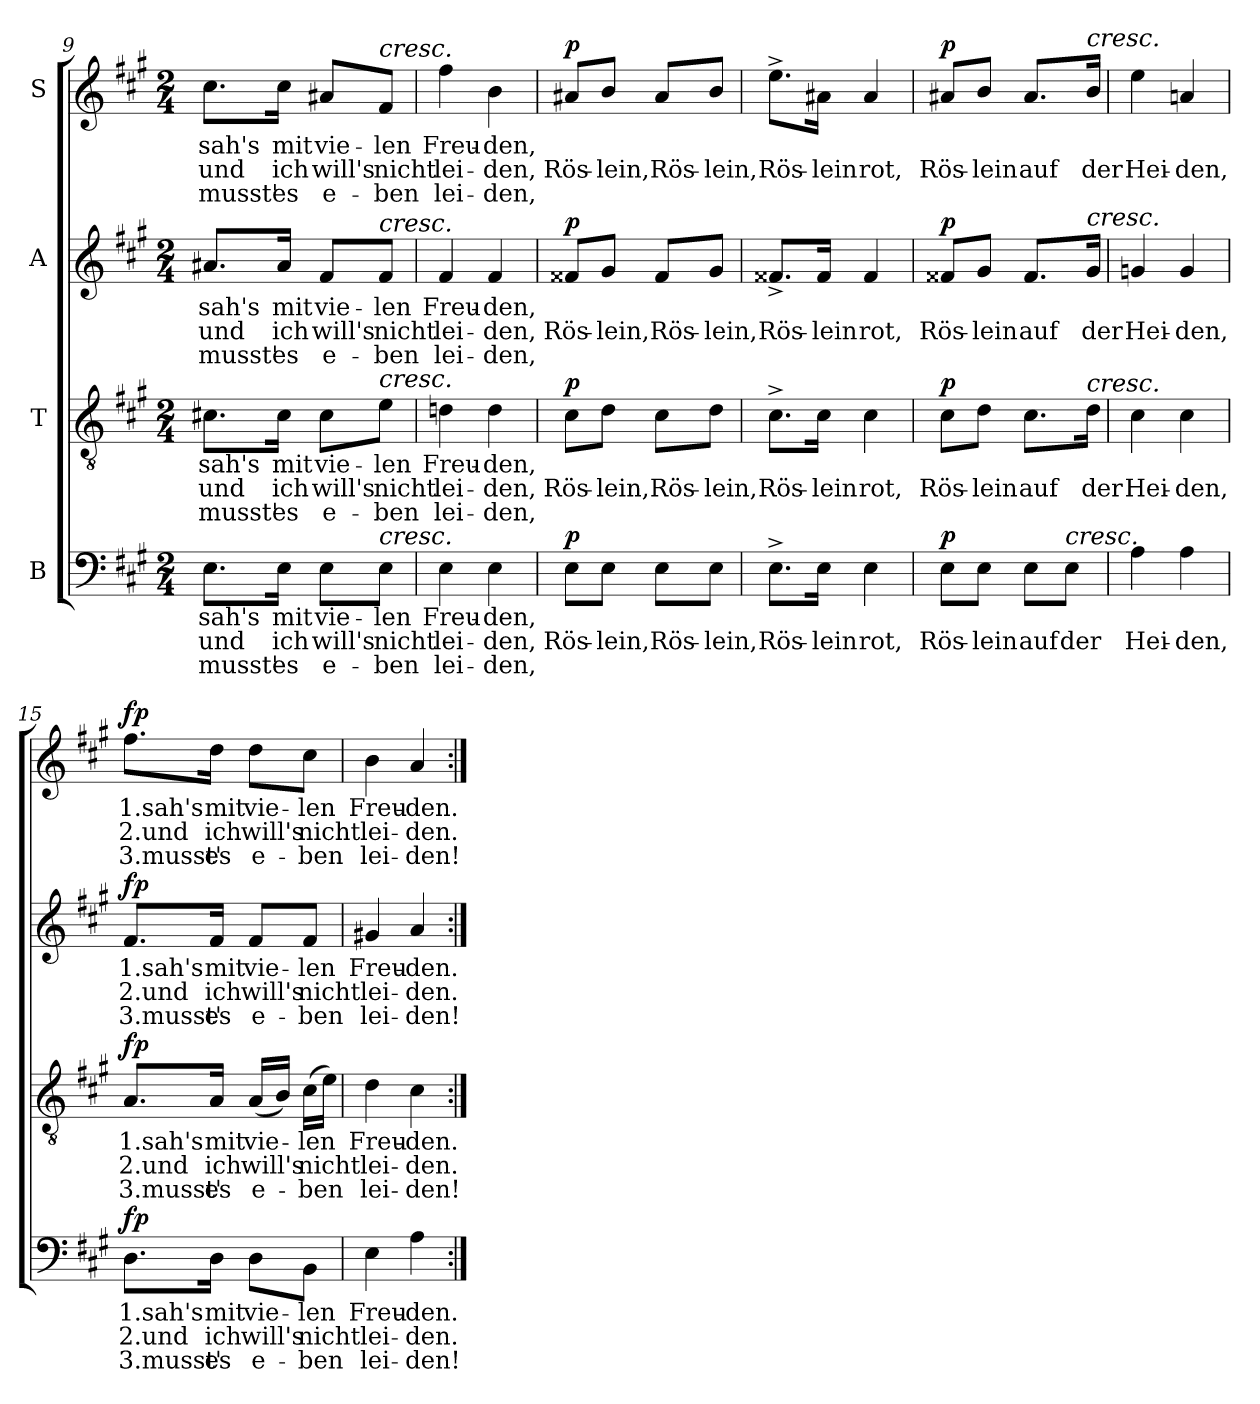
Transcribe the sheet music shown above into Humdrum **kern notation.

**kern	**text	**text	**text	**dynam	**kern	**text	**text	**text	**dynam	**kern	**text	**text	**text	**dynam	**kern	**text	**text	**text	**dynam
*part4	*part4	*part4	*part4	*part4	*part3	*part3	*part3	*part3	*part3	*part2	*part2	*part2	*part2	*part2	*part1	*part1	*part1	*part1	*part1
*staff4	*staff4	*staff4	*staff4	*staff4	*staff3	*staff3	*staff3	*staff3	*staff3	*staff2	*staff2	*staff2	*staff2	*staff2	*staff1	*staff1	*staff1	*staff1	*staff1
*I"B	*	*	*	*	*I"T	*	*	*	*	*I"A	*	*	*	*	*I"S	*	*	*	*
*clefF4	*	*	*	*	*clefGv2	*	*	*	*	*clefG2	*	*	*	*	*clefG2	*	*	*	*
*k[f#c#g#]	*	*	*	*	*k[f#c#g#]	*	*	*	*	*k[f#c#g#]	*	*	*	*	*k[f#c#g#]	*	*	*	*
*A:	*	*	*	*	*A:	*	*	*	*	*A:	*	*	*	*	*A:	*	*	*	*
*M2/4	*	*	*	*	*M2/4	*	*	*	*	*M2/4	*	*	*	*	*M2/4	*	*	*	*
=9	=9	=9	=9	=9	=9	=9	=9	=9	=9	=9	=9	=9	=9	=9	=9	=9	=9	=9	=9
!	!LO:LY:b	!LO:LY:b	!LO:LY:b	!	!	!LO:LY:b	!LO:LY:b	!LO:LY:b	!	!	!LO:LY:b	!LO:LY:b	!LO:LY:b	!	!	!LO:LY:b	!LO:LY:b	!LO:LY:b	!
8.E\L	sah's	und	musst'	.	8.c#X\L	sah's	und	musst'	.	8.a#X/L	sah's	und	musst'	.	8.cc#\L	sah's	und	musst'	.
!	!LO:LY:b	!LO:LY:b	!LO:LY:b	!	!	!LO:LY:b	!LO:LY:b	!LO:LY:b	!	!	!LO:LY:b	!LO:LY:b	!LO:LY:b	!	!	!LO:LY:b	!LO:LY:b	!LO:LY:b	!
16E\Jk	mit	ich	es	.	16c#\Jk	mit	ich	es	.	16a#/Jk	mit	ich	es	.	16cc#\Jk	mit	ich	es	.
!	!LO:LY:b	!LO:LY:b	!LO:LY:b	!	!	!LO:LY:b	!LO:LY:b	!LO:LY:b	!	!	!LO:LY:b	!LO:LY:b	!LO:LY:b	!	!	!LO:LY:b	!LO:LY:b	!LO:LY:b	!
8E\L	vie-	will's	e-	.	8c#\L	vie-	will's	e-	.	8f#/L	vie-	will's	e-	.	8a#X/L	vie-	will's	e-	.
!	!	!	!	!	!	!	!	!	!	!	!	!	!	!	!LO:TX:a:i:t=cresc.	!	!	!	!
!	!	!	!	!	!	!	!	!	!	!LO:TX:a:i:t=cresc.	!	!	!	!	!	!	!	!	!
!	!	!	!	!	!LO:TX:a:i:t=cresc.	!	!	!	!	!	!	!	!	!	!	!	!	!	!
!LO:TX:a:i:t=cresc.	!	!	!	!	!	!	!	!	!	!	!	!	!	!	!	!	!	!	!
!	!LO:LY:b	!LO:LY:b	!LO:LY:b	!	!	!LO:LY:b	!LO:LY:b	!LO:LY:b	!	!	!LO:LY:b	!LO:LY:b	!LO:LY:b	!	!	!LO:LY:b	!LO:LY:b	!LO:LY:b	!
8E\J	-len	nicht	-ben	.	8e\J	-len	nicht	-ben	.	8f#/J	-len	nicht	-ben	.	8f#/J	-len	nicht	-ben	.
=10	=10	=10	=10	=10	=10	=10	=10	=10	=10	=10	=10	=10	=10	=10	=10	=10	=10	=10	=10
!	!LO:LY:b	!LO:LY:b	!LO:LY:b	!	!	!LO:LY:b	!LO:LY:b	!LO:LY:b	!	!	!LO:LY:b	!LO:LY:b	!LO:LY:b	!	!	!LO:LY:b	!LO:LY:b	!LO:LY:b	!
4E\	Freu-	lei-	lei-	.	4dn\	Freu-	lei-	lei-	.	4f#/	Freu-	lei-	lei-	.	4ff#\	Freu-	lei-	lei-	.
!	!LO:LY:b	!LO:LY:b	!LO:LY:b	!	!	!LO:LY:b	!LO:LY:b	!LO:LY:b	!	!	!LO:LY:b	!LO:LY:b	!LO:LY:b	!	!	!LO:LY:b	!LO:LY:b	!LO:LY:b	!
4E\	-den,	-den,	-den,	.	4d\	-den,	-den,	-den,	.	4f#/	-den,	-den,	-den,	.	4b\	-den,	-den,	-den,	.
!!LO:PB:g=z
=11	=11	=11	=11	=11	=11	=11	=11	=11	=11	=11	=11	=11	=11	=11	=11	=11	=11	=11	=11
!	!	!LO:LY:b	!	!LO:DY:b	!	!	!LO:LY:b	!	!LO:DY:b	!	!	!LO:LY:b	!	!LO:DY:b	!	!	!LO:LY:b	!	!LO:DY:b
8E\L	.	Rös-	.	p	8c#\L	.	Rös-	.	p	8f##X/L	.	Rös-	.	p	8a#X/L	.	Rös-	.	p
!	!	!LO:LY:b	!	!	!	!	!LO:LY:b	!	!	!	!	!LO:LY:b	!	!	!	!	!LO:LY:b	!	!
8E\J	.	-lein,	.	.	8d\J	.	-lein,	.	.	8g#/J	.	-lein,	.	.	8b/J	.	-lein,	.	.
!	!	!LO:LY:b	!	!	!	!	!LO:LY:b	!	!	!	!	!LO:LY:b	!	!	!	!	!LO:LY:b	!	!
8E\L	.	Rös-	.	.	8c#\L	.	Rös-	.	.	8f##/L	.	Rös-	.	.	8a#/L	.	Rös-	.	.
!	!	!LO:LY:b	!	!	!	!	!LO:LY:b	!	!	!	!	!LO:LY:b	!	!	!	!	!LO:LY:b	!	!
8E\J	.	-lein,	.	.	8d\J	.	-lein,	.	.	8g#/J	.	-lein,	.	.	8b/J	.	-lein,	.	.
=12	=12	=12	=12	=12	=12	=12	=12	=12	=12	=12	=12	=12	=12	=12	=12	=12	=12	=12	=12
!	!	!LO:LY:b	!	!	!	!	!LO:LY:b	!	!	!	!	!LO:LY:b	!	!	!	!	!LO:LY:b	!	!
8.E^\L	.	Rös-	.	.	8.c#^\L	.	Rös-	.	.	8.f##X^/L	.	Rös-	.	.	8.ee^\L	.	Rös-	.	.
!	!	!LO:LY:b	!	!	!	!	!LO:LY:b	!	!	!	!	!LO:LY:b	!	!	!	!	!LO:LY:b	!	!
16E\Jk	.	-lein	.	.	16c#\Jk	.	-lein	.	.	16f##/Jk	.	-lein	.	.	16a#X\Jk	.	-lein	.	.
!	!	!LO:LY:b	!	!	!	!	!LO:LY:b	!	!	!	!	!LO:LY:b	!	!	!	!	!LO:LY:b	!	!
4E\	.	rot,	.	.	4c#\	.	rot,	.	.	4f##/	.	rot,	.	.	4a#/	.	rot,	.	.
=13	=13	=13	=13	=13	=13	=13	=13	=13	=13	=13	=13	=13	=13	=13	=13	=13	=13	=13	=13
!	!	!LO:LY:b	!	!LO:DY:b	!	!	!LO:LY:b	!	!LO:DY:b	!	!	!LO:LY:b	!	!LO:DY:b	!	!	!LO:LY:b	!	!LO:DY:b
8E\L	.	Rös-	.	p	8c#\L	.	Rös-	.	p	8f##X/L	.	Rös-	.	p	8a#X/L	.	Rös-	.	p
!	!	!LO:LY:b	!	!	!	!	!LO:LY:b	!	!	!	!	!LO:LY:b	!	!	!	!	!LO:LY:b	!	!
8E\J	.	-lein	.	.	8d\J	.	-lein	.	.	8g#/J	.	-lein	.	.	8b/J	.	-lein	.	.
!	!	!LO:LY:b	!	!	!	!	!LO:LY:b	!	!	!	!	!LO:LY:b	!	!	!	!	!LO:LY:b	!	!
8E\L	.	auf	.	.	8.c#\L	.	auf	.	.	8.f##/L	.	auf	.	.	8.a#/L	.	auf	.	.
!LO:TX:a:i:t=cresc.	!	!	!	!	!	!	!	!	!	!	!	!	!	!	!	!	!	!	!
!	!	!LO:LY:b	!	!	!	!	!	!	!	!	!	!	!	!	!	!	!	!	!
8E\J	.	der	.	.	.	.	.	.	.	.	.	.	.	.	.	.	.	.	.
!	!	!	!	!	!	!	!	!	!	!	!	!	!	!	!LO:TX:a:i:t=cresc.	!	!	!	!
!	!	!	!	!	!	!	!	!	!	!LO:TX:a:i:t=cresc.	!	!	!	!	!	!	!	!	!
!	!	!	!	!	!LO:TX:a:i:t=cresc.	!	!	!	!	!	!	!	!	!	!	!	!	!	!
!	!	!	!	!	!	!	!LO:LY:b	!	!	!	!	!LO:LY:b	!	!	!	!	!LO:LY:b	!	!
.	.	.	.	.	16d\Jk	.	der	.	.	16g#/Jk	.	der	.	.	16b/Jk	.	der	.	.
=14	=14	=14	=14	=14	=14	=14	=14	=14	=14	=14	=14	=14	=14	=14	=14	=14	=14	=14	=14
!	!	!LO:LY:b	!	!	!	!	!LO:LY:b	!	!	!	!	!LO:LY:b	!	!	!	!	!LO:LY:b	!	!
4A\	.	Hei-	.	.	4c#\	.	Hei-	.	.	4gn/	.	Hei-	.	.	4ee\	.	Hei-	.	.
!	!	!LO:LY:b	!	!	!	!	!LO:LY:b	!	!	!	!	!LO:LY:b	!	!	!	!	!LO:LY:b	!	!
4A\	.	-den,	.	.	4c#\	.	-den,	.	.	4g/	.	-den,	.	.	4an/	.	-den,	.	.
=15	=15	=15	=15	=15	=15	=15	=15	=15	=15	=15	=15	=15	=15	=15	=15	=15	=15	=15	=15
!	!LO:LY:b	!LO:LY:b	!LO:LY:b	!LO:DY:b	!	!LO:LY:b	!LO:LY:b	!LO:LY:b	!LO:DY:b	!	!LO:LY:b	!LO:LY:b	!LO:LY:b	!LO:DY:b	!	!LO:LY:b	!LO:LY:b	!LO:LY:b	!LO:DY:b
8.D\L	1.sah's	2.und	3.musst'	fp	8.A/L	1.sah's	2.und	3.musst'	fp	8.f#/L	1.sah's	2.und	3.musst'	fp	8.ff#\L	1.sah's	2.und	3.musst'	fp
!	!LO:LY:b	!LO:LY:b	!LO:LY:b	!	!	!LO:LY:b	!LO:LY:b	!LO:LY:b	!	!	!LO:LY:b	!LO:LY:b	!LO:LY:b	!	!	!LO:LY:b	!LO:LY:b	!LO:LY:b	!
16D\Jk	mit	ich	es	.	16A/Jk	mit	ich	es	.	16f#/Jk	mit	ich	es	.	16dd\Jk	mit	ich	es	.
!	!LO:LY:b	!LO:LY:b	!LO:LY:b	!	!	!LO:LY:b	!LO:LY:b	!LO:LY:b	!	!	!LO:LY:b	!LO:LY:b	!LO:LY:b	!	!	!LO:LY:b	!LO:LY:b	!LO:LY:b	!
8D\L	vie-	will's	e-	.	(<16A/LL	vie-	will's	e-	.	8f#/L	vie-	will's	e-	.	8dd\L	vie-	will's	e-	.
.	.	.	.	.	16B/JJ)	.	.	.	.	.	.	.	.	.	.	.	.	.	.
!	!LO:LY:b	!LO:LY:b	!LO:LY:b	!	!	!LO:LY:b	!LO:LY:b	!LO:LY:b	!	!	!LO:LY:b	!LO:LY:b	!LO:LY:b	!	!	!LO:LY:b	!LO:LY:b	!LO:LY:b	!
8BB\J	-len	nicht	-ben	.	(>16c#\LL	-len	nicht	-ben	.	8f#/J	-len	nicht	-ben	.	8cc#\J	-len	nicht	-ben	.
.	.	.	.	.	16e\JJ)	.	.	.	.	.	.	.	.	.	.	.	.	.	.
=16	=16	=16	=16	=16	=16	=16	=16	=16	=16	=16	=16	=16	=16	=16	=16	=16	=16	=16	=16
!	!LO:LY:b	!LO:LY:b	!LO:LY:b	!	!	!LO:LY:b	!LO:LY:b	!LO:LY:b	!	!	!LO:LY:b	!LO:LY:b	!LO:LY:b	!	!	!LO:LY:b	!LO:LY:b	!LO:LY:b	!
4E\	Freu-	lei-	lei-	.	4d\	Freu-	lei-	lei-	.	4g#X/	Freu-	lei-	lei-	.	4b\	Freu-	lei-	lei-	.
!	!LO:LY:b	!LO:LY:b	!LO:LY:b	!	!	!LO:LY:b	!LO:LY:b	!LO:LY:b	!	!	!LO:LY:b	!LO:LY:b	!LO:LY:b	!	!	!LO:LY:b	!LO:LY:b	!LO:LY:b	!
4A\	-den.	-den.	-den!	.	4c#\	-den.	-den.	-den!	.	4a/	-den.	-den.	-den!	.	4a/	-den.	-den.	-den!	.
=:|!	=:|!	=:|!	=:|!	=:|!	=:|!	=:|!	=:|!	=:|!	=:|!	=:|!	=:|!	=:|!	=:|!	=:|!	=:|!	=:|!	=:|!	=:|!	=:|!
*-	*-	*-	*-	*-	*-	*-	*-	*-	*-	*-	*-	*-	*-	*-	*-	*-	*-	*-	*-
